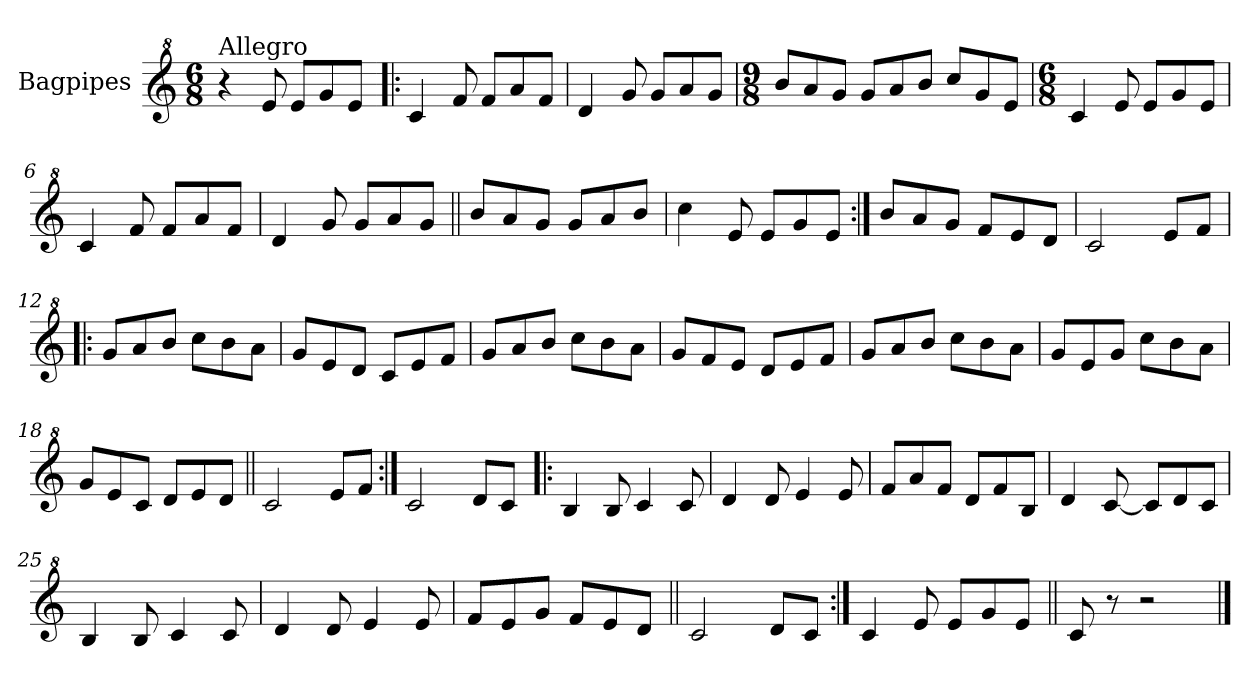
**kern
*part1
*staff1
*I"Bagpipes
*I'Bag
*clefG^2
*ITrd1c2
*k[b-e-]
*B-:
*M6/8
=1
!LO:TX:a:t=Allegro
4r
8dd/
8dd/L
8ff/
8dd/J
=2!|:
4b-/
8ee-/
8ee-/L
8gg/
8ee-/J
=3
4cc/
8ff/
8ff/L
8gg/
8ff/J
=4
*M9/8
8aa/L
8gg/
8ff/J
8ff/L
8gg/
8aa/J
8bb-/L
8ff/
8dd/J
=5
*M6/8
4b-/
8dd/
8dd/L
8ff/
8dd/J
=6
4b-/
8ee-/
8ee-/L
8gg/
8ee-/J
!!LO:LB:g=z
=7
4cc/
8ff/
8ff/L
8gg/
8ff/J
=8||
8aa/L
8gg/
8ff/J
8ff/L
8gg/
8aa/J
=9
4bb-\
8dd/
8dd/L
8ff/
8dd/J
=10:|!
8aa/L
8gg/
8ff/J
8ee-/L
8dd/
8cc/J
=11
2b-/
8dd/L
8ee-/J
=12!|:
8ff/L
8gg/
8aa/J
8bb-\L
8aa\
8gg\J
=13
8ff/L
8dd/
8cc/J
8b-/L
8dd/
8ee-/J
!!LO:LB:g=z
=14
8ff/L
8gg/
8aa/J
8bb-\L
8aa\
8gg\J
=15
8ff/L
8ee-/
8dd/J
8cc/L
8dd/
8ee-/J
=16
8ff/L
8gg/
8aa/J
8bb-\L
8aa\
8gg\J
=17
8ff/L
8dd/
8ff/J
8bb-\L
8aa\
8gg\J
=18
8ff/L
8dd/
8b-/J
8cc/L
8dd/
8cc/J
=19||
2b-/
8dd/L
8ee-/J
=20:|!
2b-/
8cc/L
8b-/J
!!LO:LB:g=z
=21!|:
4a/
8a/
4b-/
8b-/
=22
4cc/
8cc/
4dd/
8dd/
=23
8ee-/L
8gg/
8ee-/J
8cc/L
8ee-/
8a/J
=24
4cc/
[8b-/
8b-/L]
8cc/
8b-/J
=25
4a/
8a/
4b-/
8b-/
=26
4cc/
8cc/
4dd/
8dd/
=27
8ee-/L
8dd/
8ff/J
8ee-/L
8dd/
8cc/J
!!LO:LB:g=z
=28||
2b-/
8cc/L
8b-/J
=29:|!
4b-/
8dd/
8dd/L
8ff/
8dd/J
=30||
8b-/
8r
2r
==
*-
